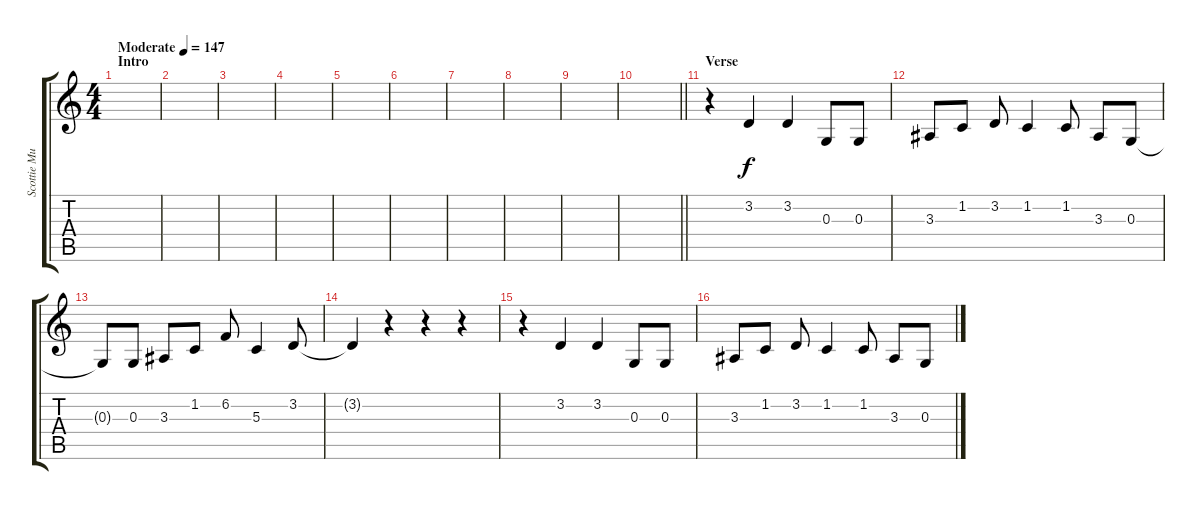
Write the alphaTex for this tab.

\track ("Scottie Murphy - Vocals" "Scottie Mu") {instrument altosax}
\staff {score tabs}
\tuning (E4 B3 G3 D3 A2 E2) {hide}
\ts (4 4)
\section ("" "Intro")
\tempo (147 "Moderate")
\clef g2
\ks c
|
|
|
|
|
|
|
|
|
\barLineRight lightlight
|
\section ("" "Verse")
r.4 3.2.4 3.2.4 0.3.8 0.3.8 |
3.3.8 1.2.8 3.2.8 1.2.4 1.2.8 3.3.8 0.3.8 |
0.3{t}.8 0.3.8 3.3.8 1.2.8 6.2.8 5.3.4 3.2.8 |
3.2{t}.4 r.4 r.4 r.4 |
r.4 3.2.4 3.2.4 0.3.8 0.3.8 |
3.3.8 1.2.8 3.2.8 1.2.4 1.2.8 3.3.8 0.3.8
